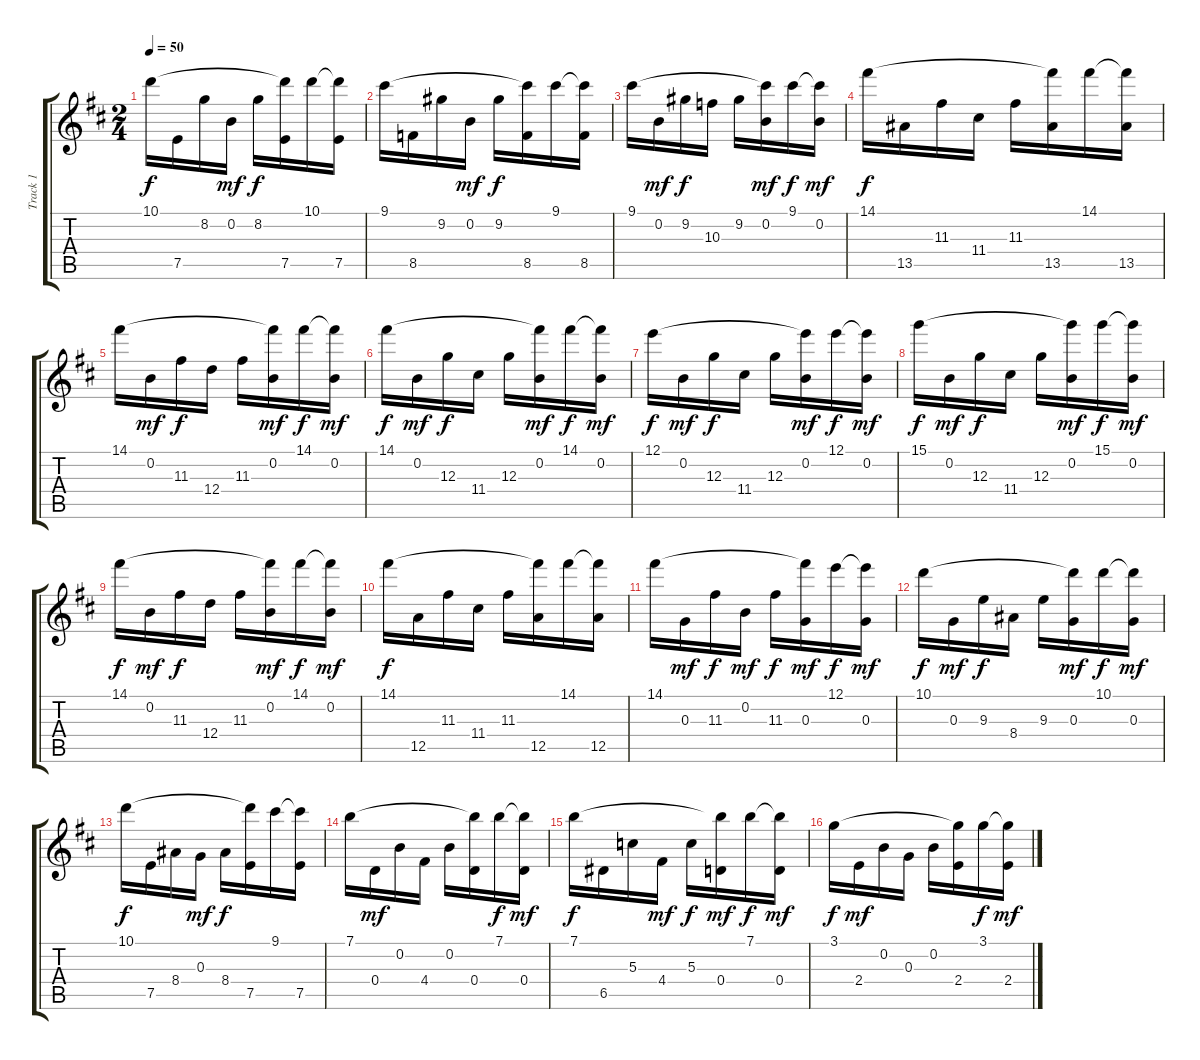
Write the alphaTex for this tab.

\track ("Track 1" "Track 1") {instrument acousticguitarnylon}
\staff {score tabs}
\tuning (E4 B3 G3 D3 A2 E2) {hide}
\ts (2 4)
\tempo 50
\clef g2
\ks d
10.1.16{dy f} 7.5.16 8.2.16 0.2.16{dy mf} 8.2.16{dy f} (10.1{t} 7.5).16 10.1.16 (10.1{t} 7.5).16 |
9.1.16 8.5.16 9.2.16 0.2.16{dy mf} 9.2.16{dy f} (9.1{t} 8.5).16 9.1.16 (9.1{t} 8.5).16 |
9.1.16 0.2.16{dy mf} 9.2.16{dy f} 10.3.16 9.2.16 (9.1{t} 0.2).16{dy mf} 9.1.16{dy f} (9.1{t} 0.2).16{dy mf} |
14.1.16{dy f} 13.5.16 11.3.16 11.4.16 11.3.16 (14.1{t} 13.5).16 14.1.16 (14.1{t} 13.5).16 |
14.1.16 0.2.16{dy mf} 11.3.16{dy f} 12.4.16 11.3.16 (14.1{t} 0.2).16{dy mf} 14.1.16{dy f} (14.1{t} 0.2).16{dy mf} |
14.1.16{dy f} 0.2.16{dy mf} 12.3.16{dy f} 11.4.16 12.3.16 (14.1{t} 0.2).16{dy mf} 14.1.16{dy f} (14.1{t} 0.2).16{dy mf} |
12.1.16{dy f} 0.2.16{dy mf} 12.3.16{dy f} 11.4.16 12.3.16 (12.1{t} 0.2).16{dy mf} 12.1.16{dy f} (12.1{t} 0.2).16{dy mf} |
15.1.16{dy f} 0.2.16{dy mf} 12.3.16{dy f} 11.4.16 12.3.16 (15.1{t} 0.2).16{dy mf} 15.1.16{dy f} (15.1{t} 0.2).16{dy mf} |
14.1.16{dy f} 0.2.16{dy mf} 11.3.16{dy f} 12.4.16 11.3.16 (14.1{t} 0.2).16{dy mf} 14.1.16{dy f} (14.1{t} 0.2).16{dy mf} |
14.1.16{dy f} 12.5.16 11.3.16 11.4.16 11.3.16 (14.1{t} 12.5).16 14.1.16 (14.1{t} 12.5).16 |
14.1.16 0.3.16{dy mf} 11.3.16{dy f} 0.2.16{dy mf} 11.3.16{dy f} (14.1{t} 0.3).16{dy mf} 12.1.16{dy f} (12.1{t} 0.3).16{dy mf} |
10.1.16{dy f} 0.3.16{dy mf} 9.3.16{dy f} 8.4.16 9.3.16 (10.1{t} 0.3).16{dy mf} 10.1.16{dy f} (10.1{t} 0.3).16{dy mf} |
10.1.16{dy f} 7.5.16 8.4.16 0.3.16{dy mf} 8.4.16{dy f} (10.1{t} 7.5).16 9.1.16 (9.1{t} 7.5).16 |
7.1.16 0.4.16{dy mf} 0.2.16 4.4.16 0.2.16 (7.1{t} 0.4).16 7.1.16{dy f} (7.1{t} 0.4).16{dy mf} |
7.1.16{dy f} 6.5.16 5.3.16 4.4.16{dy mf} 5.3.16{dy f} (7.1{t} 0.4).16{dy mf} 7.1.16{dy f} (7.1{t} 0.4).16{dy mf} |
3.1.16{dy f} 2.4.16{dy mf} 0.2.16 0.3.16 0.2.16 (3.1{t} 2.4).16 3.1.16{dy f} (3.1{t} 2.4).16{dy mf}
